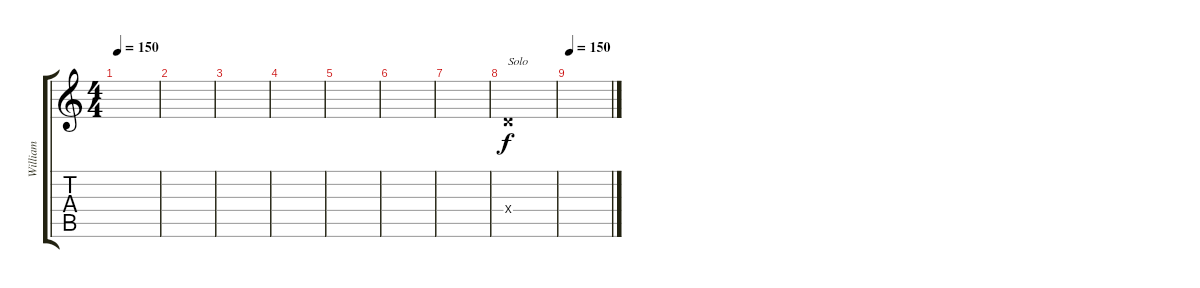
\track ("William" "William") {instrument distortionguitar}
\staff {score tabs}
\tuning (E4 B3 G3 D3 A2 D2) {hide}
\ts (4 4)
\tempo 150
\clef g2
\ks c
|
|
|
|
|
|
|
0.4{x}.1{txt "Solo"} |
\tempo 150
